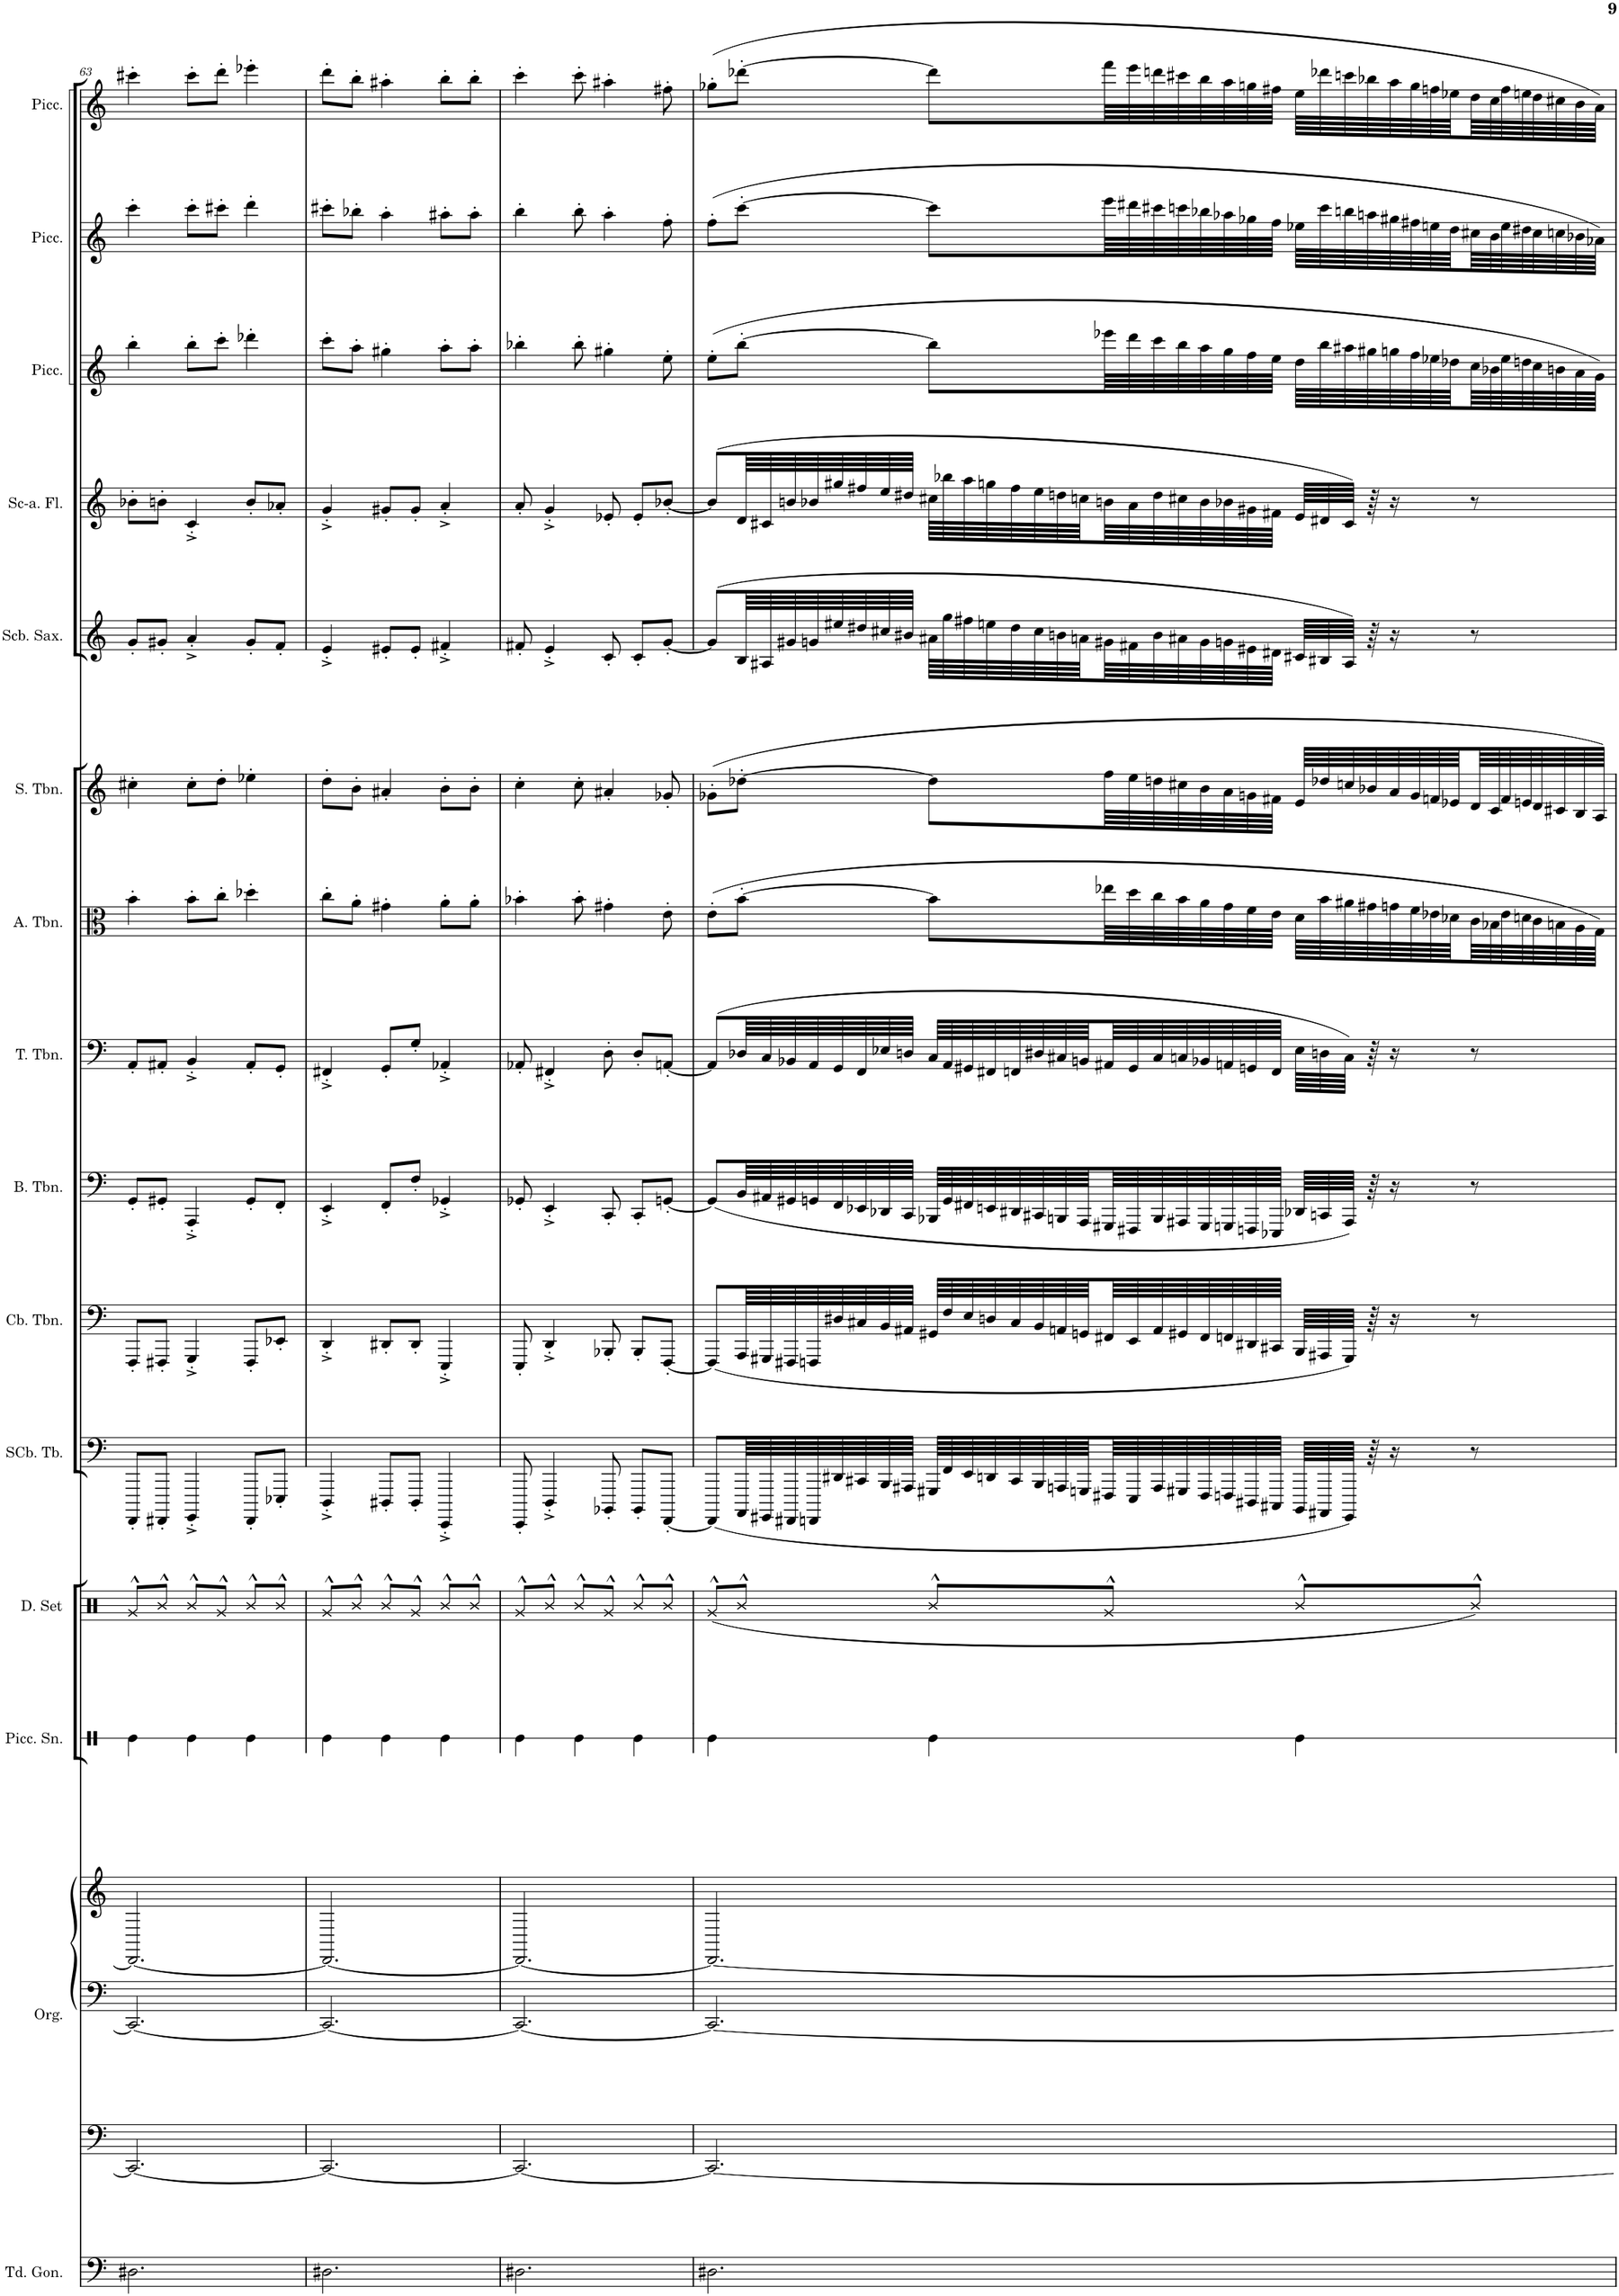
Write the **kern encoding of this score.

**kern	**kern	**kern	**kern	**kern	**kern	**kern	**kern	**kern	**kern	**kern	**kern	**kern	**kern	**kern	**kern	**kern
*part15	*part14	*part14	*part14	*part13	*part12	*part11	*part10	*part9	*part8	*part7	*part6	*part5	*part4	*part3	*part2	*part1
*staff17	*staff16	*staff15	*staff14	*staff13	*staff12	*staff11	*staff10	*staff9	*staff8	*staff7	*staff6	*staff5	*staff4	*staff3	*staff2	*staff1
*I"Tuned Gongs	*I"Organ	*	*	*I"Piccolo Snare	*I"Drumset	*I"Sub-Contrabass Tuba	*I"Contrabass Trombone	*I"Bass Trombone	*I"Tenor Trombone	*I"Alto Trombone	*I"Soprano Trombone	*I"Subcontrabass Saxophone	*I"Sub Contra-alto Flute	*I"Piccolo	*I"Piccolo	*I"Piccolo
*I'Td. Gon.	*I'Org.	*	*	*I'Picc. Sn.	*I'D. Set	*I'SCb. Tb.	*I'Cb. Tbn.	*I'B. Tbn.	*I'T. Tbn.	*I'A. Tbn.	*I'S. Tbn.	*I'Scb. Sax.	*I'Sc-a. Fl.	*I'Picc.	*I'Picc.	*I'Picc.
!!LO:PB:g=z
*clefF4	*clefF4	*clefF4	*clefG2	*clefX	*clefX	*clefF4	*clefF4	*clefF4	*clefF4	*clefC3	*clefG2	*clefG2	*clefG2	*clefG2	*clefG2	*clefG2
*	*	*	*	*	*	*	*	*	*	*	*	*Trd22c38	*Trd17c29	*Trd-7c-12	*Trd-7c-12	*Trd-7c-12
*k[]	*k[]	*k[]	*k[]	*k[]	*k[]	*k[]	*k[]	*k[]	*k[]	*k[]	*k[]	*k[]	*k[]	*k[]	*k[]	*k[]
*M3/4	*M3/4	*M3/4	*M3/4	*M3/4	*M3/4	*M3/4	*M3/4	*M3/4	*M3/4	*M3/4	*M3/4	*M3/4	*M3/4	*M3/4	*M3/4	*M3/4
=63	=63	=63	=63	=63	=63	=63	=63	=63	=63	=63	=63	=63	=63	=63	=63	=63
2.D#X\	2.CC/_	2.CC#/_	2.DD/_	4Re\	8Rg^^/L	8FFFF'/L	8FFF'/L	8GG'/L	8AA'/L	4b'\	4cc#X'\	8g'/L	8b-X'\L	4bb'\	4ccc'\	4ccc#X'\
.	.	.	.	.	8R^^/J	8FFFF#X'/J	8FFF#X'/J	8GG#X'/J	8AA#X'/J	.	.	8g#X'/J	8bn'\J	.	.	.
.	.	.	.	4Re\	8R^^/L	4GGGG'^/	4GGG'^/	4AAA'^/	4BB'^/	8b'\L	8cc#'\L	4a'^/	4c'^/	8bb'\L	8ccc'\L	8ccc#'\L
.	.	.	.	.	8Rg^^/J	.	.	.	.	8cc'\J	8dd'\J	.	.	8ccc'\J	8ccc#X'\J	8ddd'\J
.	.	.	.	4Re\	8R^^/L	8FFFF#'/L	8FFF#'/L	8GG#'/L	8AA#'/L	4dd-X'\	4ee-X'\	8g#'/L	8b'/L	4ddd-X'\	4ddd'\	4eee-X'\
.	.	.	.	.	8R^^/J	8EEE-X'/J	8EE-X'/J	8FF'/J	8GG'/J	.	.	8f'/J	8a-X'/J	.	.	.
=64	=64	=64	=64	=64	=64	=64	=64	=64	=64	=64	=64	=64	=64	=64	=64	=64
2.D#X\	2.CC/_	2.CC#/_	2.DD/_	4Re\	8Rg^^/L	4DDD'^/	4DD'^/	4EE'^/	4FF#X'^/	8cc'\L	8dd'\L	4e'^/	4g'^/	8ccc'\L	8ccc#X'\L	8ddd'\L
.	.	.	.	.	8R^^/J	.	.	.	.	8a'\J	8b'\J	.	.	8aa'\J	8bb-X'\J	8bb'\J
.	.	.	.	4Re\	8R^^/L	8DDD#X'/L	8DD#X'/L	8FF'/L	8GG'/L	4g#X'\	4a#X'/	8e#X'/L	8g#X'/L	4gg#X'\	4aa'\	4aa#X'\
.	.	.	.	.	8Rg^^/J	8DDD#'/J	8DD#'/J	8F'/J	8G'/J	.	.	8e#'/J	8g#'/J	.	.	.
.	.	.	.	4Re\	8R^^/L	4EEEE'^/	4EEE'^/	4GG-X'^/	4AA-X'^/	8a'\L	8b'\L	4f#X'^/	4a'^/	8aa'\L	8aa#X'\L	8bb'\L
.	.	.	.	.	8R^^/J	.	.	.	.	8a'\J	8b'\J	.	.	8aa'\J	8aa#'\J	8bb'\J
=65	=65	=65	=65	=65	=65	=65	=65	=65	=65	=65	=65	=65	=65	=65	=65	=65
2.D#X\	2.CC/_	2.CC#/_	2.DD/_	4Re\	8Rg^^/L	8EEEE'/	8EEE'/	8GG-X'/	8AA-X'/	4b-X'\	4cc'\	8f#X'/	8a'/	4bb-X'\	4bb'\	4ccc'\
.	.	.	.	.	8R^^/J	4DDD'^/	4DD'^/	4EE'^/	4FF#X'^/	.	.	4e'^/	4g'^/	.	.	.
.	.	.	.	4Re\	8R^^/L	.	.	.	.	8b-'\	8cc'\	.	.	8bb-'\	8bb'\	8ccc'\
.	.	.	.	.	8Rg^^/J	8BBBB-X'/	8BBB-X'/	8CC'/	8D'\	4g#X'\	4a#X'/	8c'/	8e-X'/	4gg#X'\	4aa'\	4aa#X'\
.	.	.	.	4Re\	8R^^/L	8BBBB-'/L	8BBB-'/L	8CC'/L	8D'/L	.	.	8c'/L	8e-'/L	.	.	.
.	.	.	.	.	8R^^/J	[8FFFF'/J	[8FFF'/J	[8GGn'/J	[8AAn'/J	8e'\	8g-X'/	[8g'/J	[8b-X'/J	8ee'\	8ff'\	8ff#X'\
=66	=66	=66	=66	=66	=66	=66	=66	=66	=66	=66	=66	=66	=66	=66	=66	=66
2.D#X\	2.CC/_	2.CC#/_	2.DD/_	4Re\	(8Rg^^/L	(8FFFF/L]	(8FFF/L]	(8GG/L]	(8AA/L]	(8e'\L	(8g-X'\L	(8g/L]	(8b-/L]	(8ee'\L	(8ff'\L	(8gg-X'\L
.	.	.	.	.	8R^^/J	64AAAA/LLL	64AAA/LLL	64BB/LLL	64D-X/LLL	[8b'\J	[8dd-X'\J	64B/LLL	64d/LLL	[8bb'\J	[8ccc'\J	[8ddd-X'\J
.	.	.	.	.	.	64GGGG#X/	64GGG#X/	64AA#X/	64C/	.	.	64A#X/	64c#X/	.	.	.
.	.	.	.	.	.	64FFFF#X/	64FFF#X/	64GG#X/	64BB-X/	.	.	64g#X/	64bn/	.	.	.
.	.	.	.	.	.	64FFFFn/	64FFFn/	64GGn/	64AA/	.	.	64gn/	64b-X/	.	.	.
.	.	.	.	.	.	64DD#X/	64D#X/	64FF/	64GG/	.	.	64ee#X/	64gg#X/	.	.	.
.	.	.	.	.	.	64CC#X/	64C#X/	64EE-X/	64FF/	.	.	64dd#X/	64ff#X/	.	.	.
.	.	.	.	.	.	64BBB/	64BB/	64DD-X/	64E-X/	.	.	64cc#X/	64ee/	.	.	.
.	.	.	.	.	.	64AAA#X/JJJJ	64AA#X/JJJJ	64CC/JJJJ	64Dn/JJJJ	.	.	64b#X/JJJJ	64dd#X/JJJJ	.	.	.
.	.	.	.	4Re\	8R^^/L	64GGG#X/LLLL	64GG#X/LLLL	64BBB-X/LLLL	64C/LLLL	8b\L]	8dd-\L]	64a#X\LLLL	64cc#X\LLLL	8bb\L]	8ccc\L]	8ddd-\L]
.	.	.	.	.	.	64FF/	64F/	64GG/	64AA/	.	.	64gg\	64bb-X\	.	.	.
.	.	.	.	.	.	64EE/	64E/	64FF#X/	64GG#X/	.	.	64ff#X\	64aa\	.	.	.
.	.	.	.	.	.	64DDn/	64Dn/	64EEn/	64FF#X/	.	.	64een\	64ggn\	.	.	.
.	.	.	.	.	.	64CC#/	64C#/	64DD#X/	64FFn/	.	.	64dd#\	64ff#\	.	.	.
.	.	.	.	.	.	64BBB/	64BB/	64CC#X/	64D#X/	.	.	64cc#\	64ee\	.	.	.
.	.	.	.	.	.	64AAAn/	64AAn/	64BBBn/	64C#X/	.	.	64bn\	64ddn\	.	.	.
.	.	.	.	.	.	64GGGn/	64GGn/	64AAA/	64BBn/	.	.	64an\	64ccn\	.	.	.
.	.	.	.	.	8Rg^^/J	64FFF#X/	64FF#X/	64GGG#X/	64AA#X/	64ee-X\LLL	64ff\LLL	64g#X\	64bn\	64eee-X\LLL	64eee\LLL	64fff\LLL
.	.	.	.	.	.	64EEE/	64EE/	64FFF#X/	64GG#/	64dd\	64ee\	64f#X\	64a\	64ddd\	64ddd#X\	64eee\
.	.	.	.	.	.	64AAA/	64AA/	64BBB/	64C#/	64cc\	64ddn\	64b\	64dd\	64ccc\	64ccc#X\	64dddn\
.	.	.	.	.	.	64GGG#X/	64GG#X/	64AAA#X/	64Cn/	64b\	64cc#X\	64a#X\	64cc#X\	64bb\	64cccn\	64ccc#X\
.	.	.	.	.	.	64FFF#/	64FF#/	64GGG#/	64BB-X/	64a\	64b\	64g#\	64b\	64aa\	64bb-X\	64bb\
.	.	.	.	.	.	64FFFn/	64FFn/	64GGGn/	64AAn/	64g\	64a\	64gn\	64b-X\	64gg\	64aa-X\	64aa\
.	.	.	.	.	.	64DDD#X/	64DD#X/	64FFFn/	64GGn/	64f\	64gn\	64e#X\	64g#X\	64ff\	64gg-X\	64ggn\
.	.	.	.	.	.	64CCC#X/JJJJ	64CC#X/JJJJ	64EEE-X/JJJJ	64FF/JJJJ	64e\JJJJ	64f#X\JJJJ	64d#X\JJJJ	64f#X\JJJJ	64ee\JJJJ	64ff\JJJJ	64ff#X\JJJJ
.	.	.	.	4Re\	8R^^/L	64BBBB/LLLL	64BBB/LLLL	64DD-X/LLLL	64E-\LLLL	64d\LLLL	64e/LLLL	64c#X/LLLL	64e/LLLL	64dd\LLLL	64ee-X\LLLL	64ee\LLLL
.	.	.	.	.	.	64AAAA#X/	64AAA#X/	64CCn/	64Dn\	64b\	64dd-X/	64B#X/	64d#X/	64bb\	64ccc\	64ddd-X\
.	.	.	.	.	.	64GGGG#/JJJJ)	64GGG#/JJJJ)	64AAA#/JJJJ)	64C\JJJJ)	64a#X\	64ccn/	64A#/JJJJ)	64c#/JJJJ)	64aa#X\	64bbn\	64cccn\
.	.	.	.	.	.	64r	64r	64r	64r	64g#X\	64b-X/	64r	64r	64gg#X\	64aan\	64bb-X\
.	.	.	.	.	.	16r	16r	16r	16r	64gn\	64a/	16r	16r	64ggn\	64gg#X\	64aa\
.	.	.	.	.	.	.	.	.	.	64f\	64g/	.	.	64ff\	64ff#X\	64gg\
.	.	.	.	.	.	.	.	.	.	64e-X\	64fn/	.	.	64ee-X\	64een\	64ffn\
.	.	.	.	.	.	.	.	.	.	64d-X\	64e-X/	.	.	64dd-X\	64dd\	64ee-X\
.	.	.	.	.	8R^^/J)	8r	8r	8r	8r	64c\	64d/	8r	8r	64cc\	64cc#X\	64dd\
.	.	.	.	.	.	.	.	.	.	64B-X\	64c/	.	.	64b-X\	64b\	64cc\
.	.	.	.	.	.	.	.	.	.	64e-\	64f/	.	.	64ee-\	64ee\	64ff\
.	.	.	.	.	.	.	.	.	.	64dn\	64en/	.	.	64ddn\	64dd#X\	64een\
.	.	.	.	.	.	.	.	.	.	64c\	64d/	.	.	64cc\	64cc#\	64dd\
.	.	.	.	.	.	.	.	.	.	64Bn\	64c#X/	.	.	64bn\	64ccn\	64cc#X\
.	.	.	.	.	.	.	.	.	.	64A\	64B/	.	.	64a\	64b-X\	64b\
.	.	.	.	.	.	.	.	.	.	64G\JJJJ)	64A/JJJJ)	.	.	64g\JJJJ)	64a-X\JJJJ)	64a\JJJJ)
=	=	=	=	=	=	=	=	=	=	=	=	=	=	=	=	=
*-	*-	*-	*-	*-	*-	*-	*-	*-	*-	*-	*-	*-	*-	*-	*-	*-
